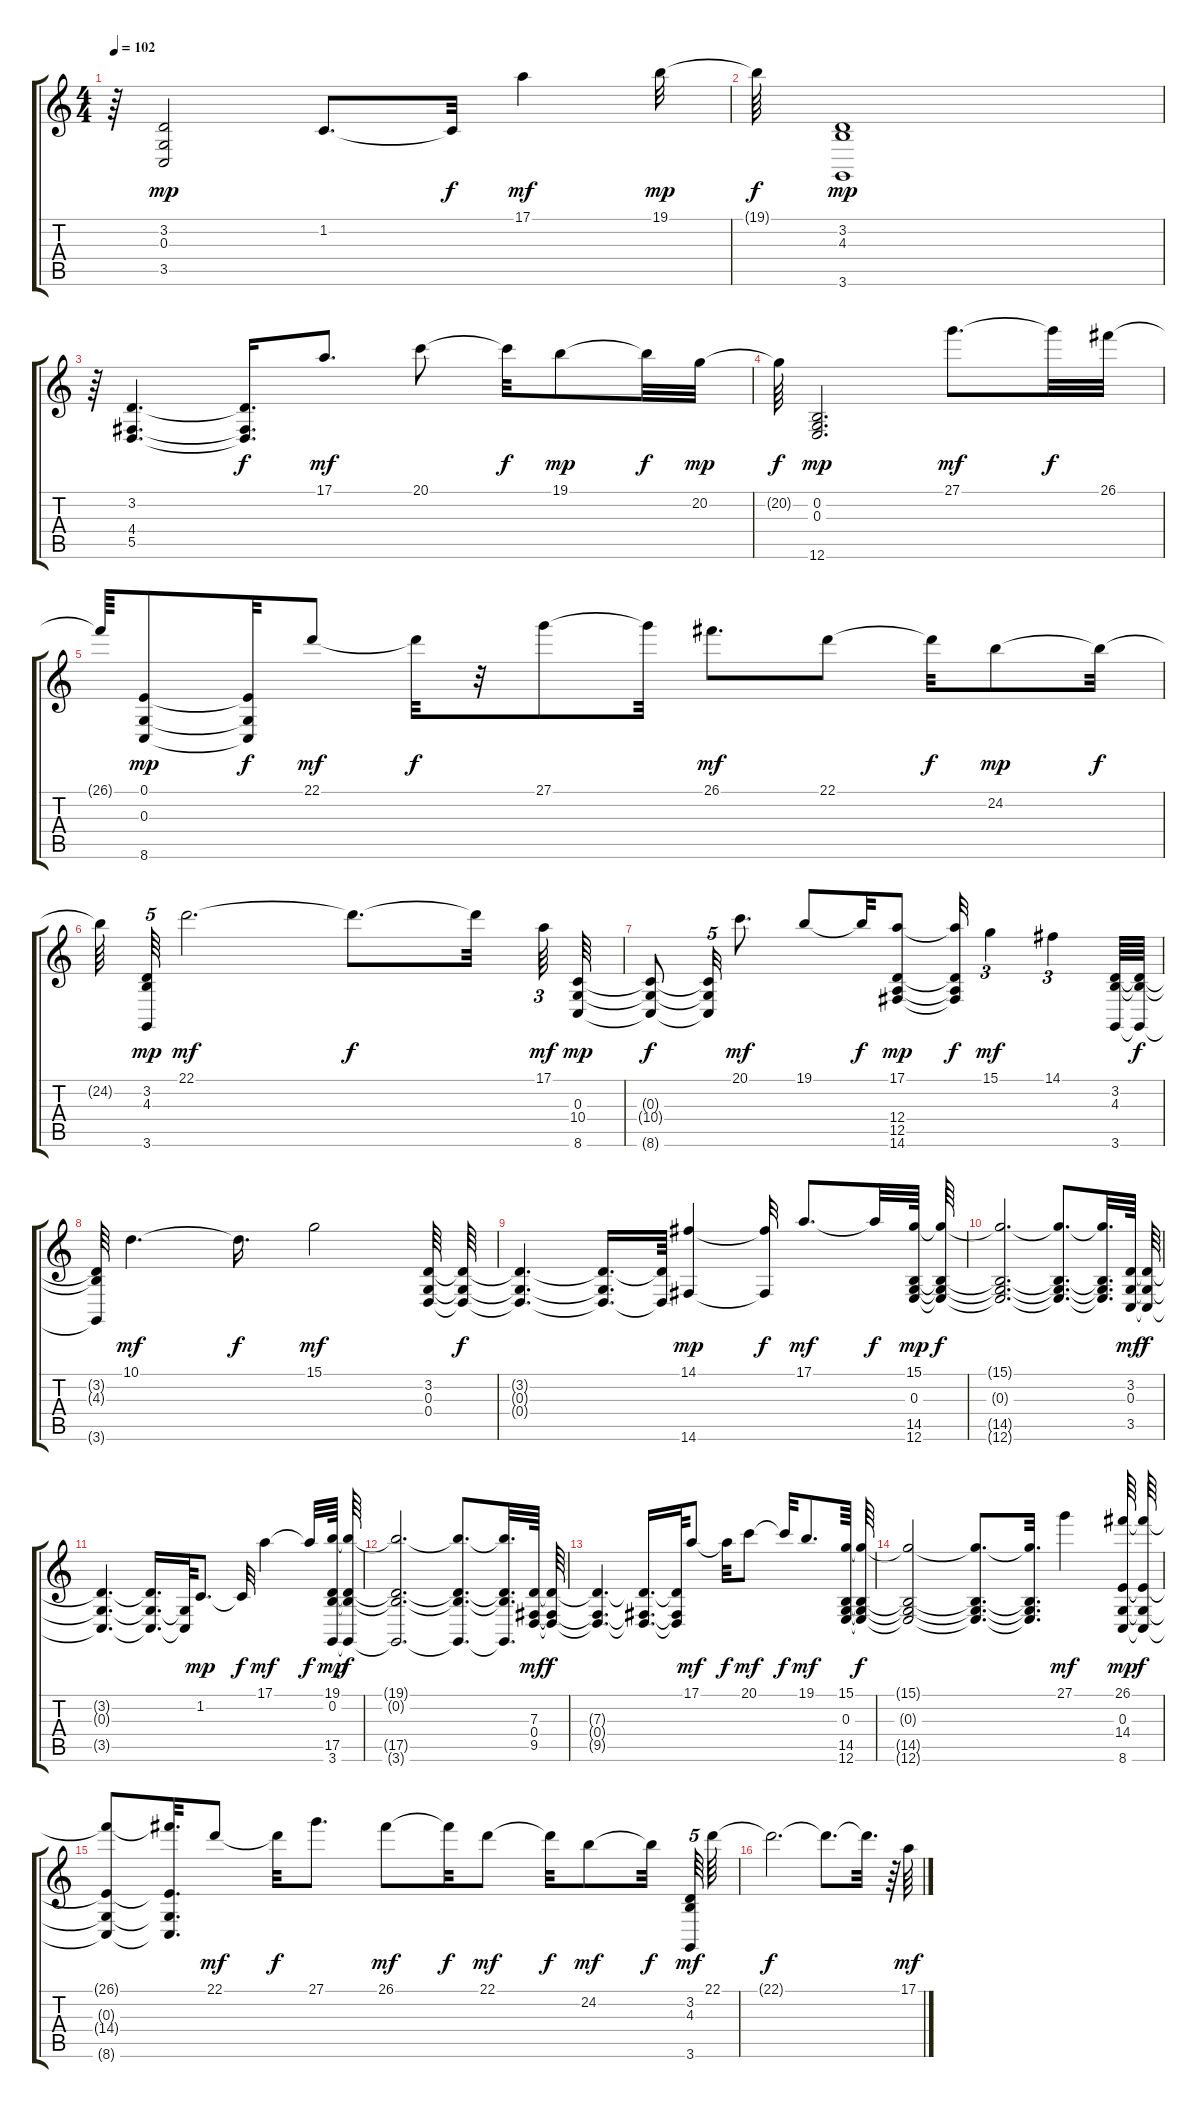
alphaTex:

\track "" {instrument stringensemble2}
\staff {score tabs}
\tuning (E4 B3 G3 D3 A2 E2) {hide}
\ts (4 4)
\tempo 102
\clef g2
\ks c
r.64{dy mp} (3.2 0.3 3.5).2 1.2.8{d} 1.2{t}.32{dy f} 17.1.4{dy mf} 19.1.32{dy mp} |
19.1{t}.64{dy f} (3.2 4.3 3.6).1{dy mp} |
r.64 (3.2 4.4 5.5).4{d} (3.2{t} 4.4{t} 5.5{t}).16{d dy f} 17.1.8{d dy mf} 20.1.8 20.1{t}.32{dy f} 19.1.8{dy mp} 19.1{t}.32{dy f} 20.2.32{dy mp} |
20.2{t}.64{dy f} (0.2 0.3 12.6).2{d dy mp} 27.1.8{d dy mf} 27.1{t}.32{dy f} 26.1.32 |
26.1{t}.64 (0.1 0.3 8.6).8{dy mp} (0.1{t} 0.3{t} 8.6{t}).32{dy f} 22.1.8{dy mf} 22.1{t}.32{dy f} r.32 27.1.8 27.1{t}.32 26.1.8{d dy mf} 22.1.8 22.1{t}.32{dy f} 24.2.8{dy mp} 24.2{t}.32{dy f} |
24.2{t}.64 (3.2 4.3 3.6).64{tu (5 4) dy mp} 22.1.2{d dy mf} 22.1{t}.8{d dy f} 22.1{t}.32 17.1.64{tu (3 2) dy mf} (0.3 10.4 8.6).64{dy mp} |
(0.3{t} 10.4{t} 8.6{t}).8{dy f} (0.3{t} 10.4{t} 8.6{t}).32{tu (5 4)} 20.1.8{d dy mf} 19.1.8 19.1{t}.32{dy f} (17.1 12.4 12.5 14.6).8{dy mp} (17.1{t} 12.4{t} 12.5{t} 14.6{t}).32{dy f} 15.1.4{tu (3 2) dy mf} 14.1.4{tu (3 2)} (3.2 4.3 3.6).64 (3.2{t} 4.3{t} 3.6{t}).64{dy f} |
(3.2{t} 4.3{t} 3.6{t}).64 10.1.4{d dy mf} 10.1{t}.16{d dy f} 15.1.2{dy mf} (3.2 0.3 0.4).64 (3.2{t} 0.3{t} 0.4{t}).64{dy f} |
(3.2{t} 0.3{t} 0.4{t}).4{d} (3.2{t} 0.3{t} 0.4{t}).16{d} (3.2{t} 0.4{t}).64 (14.1 14.6).4{dy mp} (14.1{t} 14.6{t}).32{dy f} 17.1.8{d dy mf} 17.1{t}.32{dy f} (15.1 0.3 14.5 12.6).64{dy mp} (15.1{t} 0.3{t} 14.5{t} 12.6{t}).64{dy f} |
(15.1{t} 0.3{t} 14.5{t} 12.6{t}).2{d} (15.1{t} 0.3{t} 14.5{t} 12.6{t}).8{d} (15.1{t} 0.3{t} 14.5{t} 12.6{t}).32{d} (3.2 0.3 3.5).64{dy mf} (3.2{t} 0.3{t} 3.5{t}).64{dy f} |
(3.2{t} 0.3{t} 3.5{t}).4{d} (3.2{t} 0.3{t} 3.5{t}).16{d} (0.3{t} 3.5{t}).64 1.2.8{d dy mp} 1.2{t}.32{dy f} 17.1.4{dy mf} 17.1{t}.32{dy f} (19.1 0.2 17.5 3.6).64{dy mp} (19.1{t} 0.2{t} 17.5{t} 3.6{t}).64{dy f} |
(19.1{t} 0.2{t} 17.5{t} 3.6{t}).2{d} (19.1{t} 0.2{t} 17.5{t} 3.6{t}).8{d} (19.1{t} 0.2{t} 17.5{t} 3.6{t}).32{d} (7.3 0.4 9.5).64{dy mf} (7.3{t} 0.4{t} 9.5{t}).64{dy f} |
(7.3{t} 0.4{t} 9.5{t}).4{d} (7.3{t} 0.4{t} 9.5{t}).16{d} (7.3{t} 0.4{t} 9.5{t}).64 17.1.8{dy mf} 17.1{t}.32{dy f} 20.1.8{dy mf} 20.1{t}.32{dy f} 19.1.8{d dy mf} (15.1 0.3 14.5 12.6).64 (15.1{t} 0.3{t} 14.5{t} 12.6{t}).64{dy f} |
(15.1{t} 0.3{t} 14.5{t} 12.6{t}).2 (15.1{t} 0.3{t} 14.5{t} 12.6{t}).8{d} (15.1{t} 0.3{t} 14.5{t} 12.6{t}).32{d} 27.1.4{dy mf} (26.1 0.3 14.4 8.6).64{dy mp} (26.1{t} 0.3{t} 14.4{t} 8.6{t}).64{dy f} |
(26.1{t} 0.3{t} 14.4{t} 8.6{t}).8 (26.1{t} 0.3{t} 14.4{t} 8.6{t}).32{d} 22.1.8{dy mf} 22.1{t}.32{dy f} 27.1.8{d} 26.1.8{dy mf} 26.1{t}.32{dy f} 22.1.8{dy mf} 22.1{t}.32{dy f} 24.2.8{dy mf} 24.2{t}.32{dy f beam splitsecondary} (3.2 4.3 3.6).64{tu (5 4) dy mf} 22.1.64 |
22.1{t}.2{d dy f} 22.1{t}.8{d} 22.1{t}.32{d} r.64 17.1.64{dy mf}
